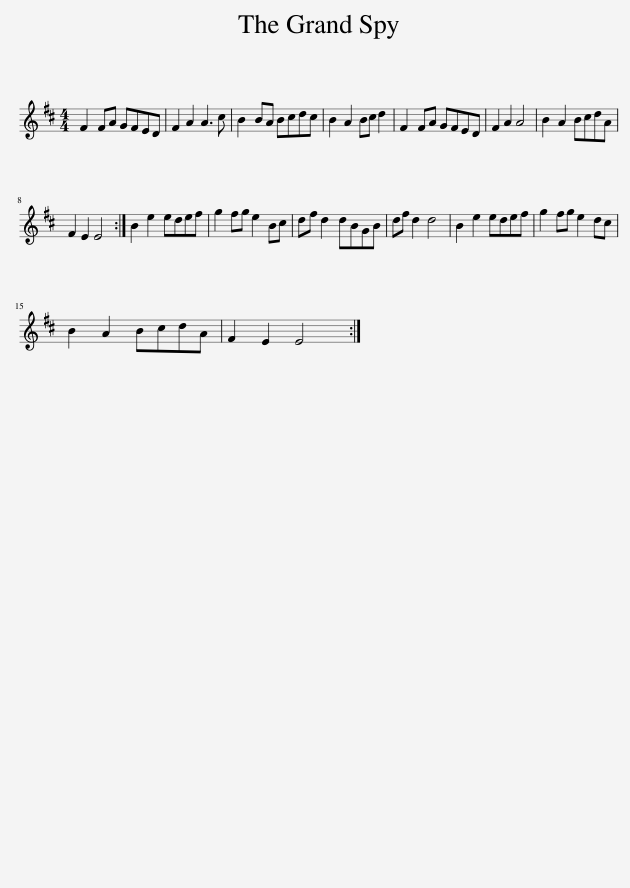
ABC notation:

X:1
L:1/8
M:4/4
I:linebreak $
K:D
V:1 treble
V:1
 F2 FA GFED | F2 A2 A3 c | B2 BA Bcdc | B2 A2 Bc d2 | F2 FA GFED | %5
 F2 A2 A4 | B2 A2 BcdA |$ F2 E2 E4 :| B2 e2 edef | g2 fg e2 Bc | %10
 df d2 dBGB | df d2 d4 | B2 e2 edef | g2 fg e2 dc |$ B2 A2 BcdA | %15
 F2 E2 E4 :| %16
